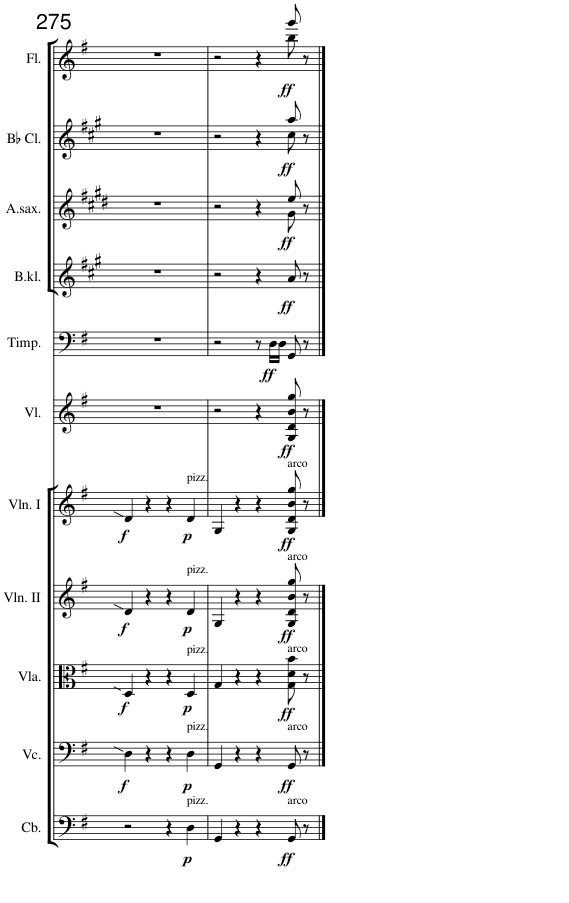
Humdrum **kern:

**kern	**dynam	**kern	**dynam	**kern	**dynam	**kern	**dynam	**kern	**dynam	**kern	**dynam	**kern	**dynam	**kern	**dynam	**kern	**dynam	**kern	**dynam	**kern	**dynam
*part11	*part11	*part10	*part10	*part9	*part9	*part8	*part8	*part7	*part7	*part6	*part6	*part5	*part5	*part4	*part4	*part3	*part3	*part2	*part2	*part1	*part1
*staff11	*staff11	*staff10	*staff10	*staff9	*staff9	*staff8	*staff8	*staff7	*staff7	*staff6	*staff6	*staff5	*staff5	*staff4	*staff4	*staff3	*staff3	*staff2	*staff2	*staff1	*staff1
*I"Contrabasses	*	*I"Violoncellos	*	*I"Violas	*	*I"Violins II	*	*I"Violins I	*	*I"Violine	*	*I"Timpani	*	*I"Bassklarinette	*	*I"Altsaxophon	*	*I"Clarinets in Bb	*	*I"Flutes	*
*I'Cb.	*	*I'Vc.	*	*I'Vla.	*	*I'Vln. II	*	*I'Vln. I	*	*I'Vl.	*	*I'Timp.	*	*I'B.kl.	*	*I'A.sax.	*	*	*	*I'Fl.	*
!!LO:PB:g=z
*clefF4	*	*clefF4	*	*clefC3	*	*clefG2	*	*clefG2	*	*clefG2	*	*clefF4	*	*clefG2	*	*clefG2	*	*clefG2	*	*clefG2	*
*Trd7c12	*	*	*	*	*	*	*	*	*	*	*	*	*	*Trd8c14	*	*Trd5c9	*	*Trd1c2	*	*	*
*k[f#]	*	*k[f#]	*	*k[f#]	*	*k[f#]	*	*k[f#]	*	*k[f#]	*	*k[f#]	*	*k[f#c#g#]	*	*k[f#c#g#d#]	*	*k[f#c#g#]	*	*k[f#]	*
*M4/4	*	*M4/4	*	*M4/4	*	*M4/4	*	*M4/4	*	*M4/4	*	*M4/4	*	*M4/4	*	*M4/4	*	*M4/4	*	*M4/4	*
*met(c)	*	*met(c)	*	*met(c)	*	*met(c)	*	*met(c)	*	*met(c)	*	*met(c)	*	*met(c)	*	*met(c)	*	*met(c)	*	*met(c)	*
=275	=275	=275	=275	=275	=275	=275	=275	=275	=275	=275	=275	=275	=275	=275	=275	=275	=275	=275	=275	=275	=275
!	!	!	!LO:DY:b	!	!LO:DY:b	!	!LO:DY:b	!	!LO:DY:b	!	!	!	!	!	!	!	!	!	!	!	!
2r	.	4D\	f	4D/	f	4d/	f	4d/	f	1r	.	1r	.	1r	.	1r	.	1r	.	1r	.
.	.	4r	.	4r	.	4r	.	4r	.	.	.	.	.	.	.	.	.	.	.	.	.
4r	.	4r	.	4r	.	4r	.	4r	.	.	.	.	.	.	.	.	.	.	.	.	.
!	!	!	!	!	!	!	!	!LO:TX:a:t=pizz.	!	!	!	!	!	!	!	!	!	!	!	!	!
!	!	!	!	!	!	!LO:TX:a:t=pizz.	!	!	!	!	!	!	!	!	!	!	!	!	!	!	!
!	!	!	!	!LO:TX:a:t=pizz.	!	!	!	!	!	!	!	!	!	!	!	!	!	!	!	!	!
!	!	!LO:TX:a:t=pizz.	!	!	!	!	!	!	!	!	!	!	!	!	!	!	!	!	!	!	!
!LO:TX:a:t=pizz.	!	!	!	!	!	!	!	!	!	!	!	!	!	!	!	!	!	!	!	!	!
!	!LO:DY:b	!	!LO:DY:b	!	!LO:DY:b	!	!LO:DY:b	!	!LO:DY:b	!	!	!	!	!	!	!	!	!	!	!	!
4D\	p	4D\	p	4D/	p	4d/	p	4d/	p	.	.	.	.	.	.	.	.	.	.	.	.
=276	=276	=276	=276	=276	=276	=276	=276	=276	=276	=276	=276	=276	=276	=276	=276	=276	=276	=276	=276	=276	=276
*	*	*	*	*	*	*	*	*	*	*	*	*	*	*	*	*^	*	*^	*	*^	*
4GG/	.	4GG/	.	4G/	.	4G/	.	4G/	.	2r	.	2r	.	2r	.	2r	2.ryy	.	2r	2.ryy	.	2r	2.ryy	.
4r	.	4r	.	4r	.	4r	.	4r	.	.	.	.	.	.	.	.	.	.	.	.	.	.	.	.
4r	.	4r	.	4r	.	4r	.	4r	.	4r	.	8r	.	4r	.	4r	.	.	4r	.	.	4r	.	.
!	!	!	!	!	!	!	!	!	!	!	!	!	!LO:DY:b	!	!	!	!	!	!	!	!	!	!	!
.	.	.	.	.	.	.	.	.	.	.	.	16D\LL	ff	.	.	.	.	.	.	.	.	.	.	.
.	.	.	.	.	.	.	.	.	.	.	.	16D\JJ	.	.	.	.	.	.	.	.	.	.	.	.
!	!	!	!	!	!	!	!	!LO:TX:a:t=arco	!	!	!	!	!	!	!	!	!	!	!	!	!	!	!	!
!	!	!	!	!	!	!LO:TX:a:t=arco	!	!	!	!	!	!	!	!	!	!	!	!	!	!	!	!	!	!
!	!	!	!	!LO:TX:a:t=arco	!	!	!	!	!	!	!	!	!	!	!	!	!	!	!	!	!	!	!	!
!	!	!LO:TX:a:t=arco	!	!	!	!	!	!	!	!	!	!	!	!	!	!	!	!	!	!	!	!	!	!
!LO:TX:a:t=arco	!	!	!	!	!	!	!	!	!	!	!	!	!	!	!	!	!	!	!	!	!	!	!	!
!	!LO:DY:b	!	!LO:DY:b	!	!LO:DY:b	!	!LO:DY:b	!	!LO:DY:b	!	!LO:DY:b	!	!	!	!LO:DY:b	!	!	!LO:DY:b	!	!	!LO:DY:b	!	!	!LO:DY:b
8GG/	ff	8GG/	ff	8G\ 8d\ 8b\	ff	8G/ 8d/ 8b/ 8gg/	ff	8G/ 8d/ 8b/ 8gg/	ff	8G/ 8d/ 8b/ 8gg/	ff	8GG/	.	8a/	ff	8ee/	8g#\	ff	8aa/	8cc#\	ff	8ggg/	8bb\	ff
8r	.	8r	.	8r	.	8r	.	8r	.	8r	.	8r	.	8r	.	8r	8ryy	.	8r	8ryy	.	8r	8ryy	.
*	*	*	*	*	*	*	*	*	*	*	*	*	*	*	*	*v	*v	*	*	*	*	*v	*v	*
*	*	*	*	*	*	*	*	*	*	*	*	*	*	*	*	*	*	*v	*v	*	*	*
==	==	==	==	==	==	==	==	==	==	==	==	==	==	==	==	==	==	==	==	==	==
*-	*-	*-	*-	*-	*-	*-	*-	*-	*-	*-	*-	*-	*-	*-	*-	*-	*-	*-	*-	*-	*-
